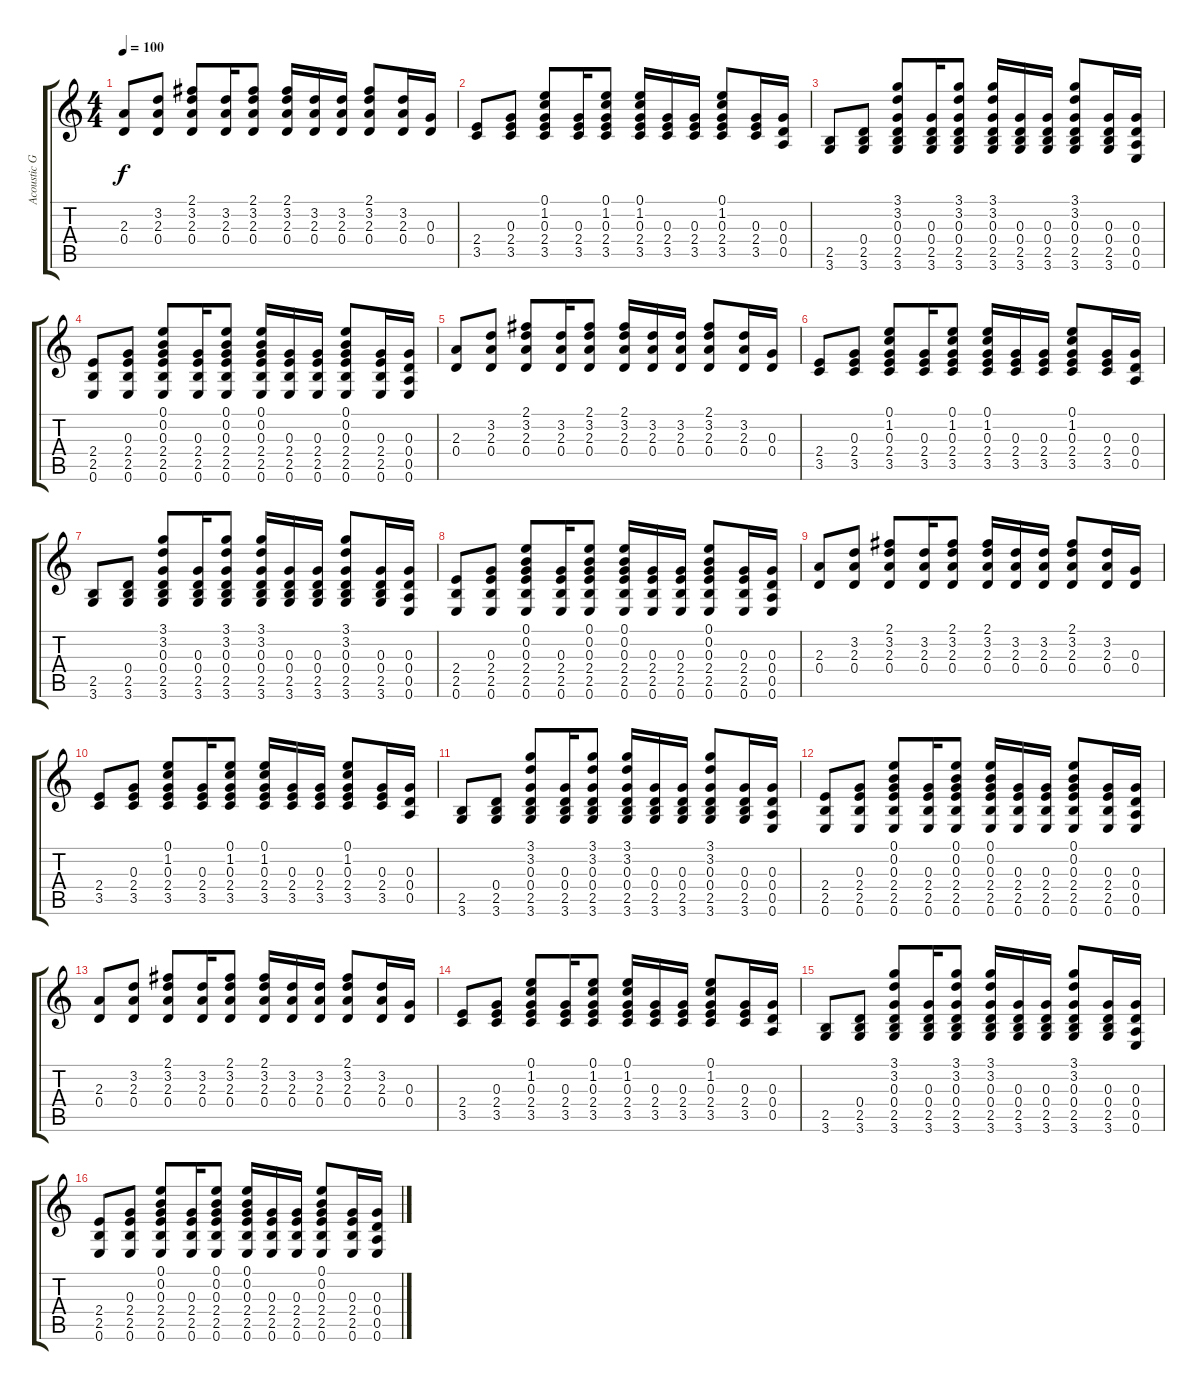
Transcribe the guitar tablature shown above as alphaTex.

\track ("Acoustic Guitar" "Acoustic G") {instrument acousticguitarsteel}
\staff {score tabs}
\tuning (E4 B3 G3 D3 A2 E2) {hide}
\ts (4 4)
\tempo 100
\clef g2
\ks c
(2.3 0.4).8{dy f} (3.2 2.3 0.4).8 (2.1 3.2 2.3 0.4).8 (3.2 2.3 0.4).16 (2.1 3.2 2.3 0.4).8 (2.1 3.2 2.3 0.4).16 (3.2 2.3 0.4).16 (3.2 2.3 0.4).16 (2.1 3.2 2.3 0.4).8 (3.2 2.3 0.4).16 (0.3 0.4).16 |
(2.4 3.5).8 (0.3 2.4 3.5).8 (0.1 1.2 0.3 2.4 3.5).8 (0.3 2.4 3.5).16 (0.1 1.2 0.3 2.4 3.5).8 (0.1 1.2 0.3 2.4 3.5).16 (0.3 2.4 3.5).16 (0.3 2.4 3.5).16 (0.1 1.2 0.3 2.4 3.5).8 (0.3 2.4 3.5).16 (0.3 0.4 0.5).16 |
(2.5 3.6).8 (0.4 2.5 3.6).8 (3.1 3.2 0.3 0.4 2.5 3.6).8 (0.3 0.4 2.5 3.6).16 (3.1 3.2 0.3 0.4 2.5 3.6).8 (3.1 3.2 0.3 0.4 2.5 3.6).16 (0.3 0.4 2.5 3.6).16 (0.3 0.4 2.5 3.6).16 (3.1 3.2 0.3 0.4 2.5 3.6).8 (0.3 0.4 2.5 3.6).16 (0.3 0.4 0.5 0.6).16 |
(2.4 2.5 0.6).8 (0.3 2.4 2.5 0.6).8 (0.1 0.2 0.3 2.4 2.5 0.6).8 (0.3 2.4 2.5 0.6).16 (0.1 0.2 0.3 2.4 2.5 0.6).8 (0.1 0.2 0.3 2.4 2.5 0.6).16 (0.3 2.4 2.5 0.6).16 (0.3 2.4 2.5 0.6).16 (0.1 0.2 0.3 2.4 2.5 0.6).8 (0.3 2.4 2.5 0.6).16 (0.3 0.4 0.5 0.6).16 |
(2.3 0.4).8 (3.2 2.3 0.4).8 (2.1 3.2 2.3 0.4).8 (3.2 2.3 0.4).16 (2.1 3.2 2.3 0.4).8 (2.1 3.2 2.3 0.4).16 (3.2 2.3 0.4).16 (3.2 2.3 0.4).16 (2.1 3.2 2.3 0.4).8 (3.2 2.3 0.4).16 (0.3 0.4).16 |
(2.4 3.5).8 (0.3 2.4 3.5).8 (0.1 1.2 0.3 2.4 3.5).8 (0.3 2.4 3.5).16 (0.1 1.2 0.3 2.4 3.5).8 (0.1 1.2 0.3 2.4 3.5).16 (0.3 2.4 3.5).16 (0.3 2.4 3.5).16 (0.1 1.2 0.3 2.4 3.5).8 (0.3 2.4 3.5).16 (0.3 0.4 0.5).16 |
(2.5 3.6).8 (0.4 2.5 3.6).8 (3.1 3.2 0.3 0.4 2.5 3.6).8 (0.3 0.4 2.5 3.6).16 (3.1 3.2 0.3 0.4 2.5 3.6).8 (3.1 3.2 0.3 0.4 2.5 3.6).16 (0.3 0.4 2.5 3.6).16 (0.3 0.4 2.5 3.6).16 (3.1 3.2 0.3 0.4 2.5 3.6).8 (0.3 0.4 2.5 3.6).16 (0.3 0.4 0.5 0.6).16 |
(2.4 2.5 0.6).8 (0.3 2.4 2.5 0.6).8 (0.1 0.2 0.3 2.4 2.5 0.6).8 (0.3 2.4 2.5 0.6).16 (0.1 0.2 0.3 2.4 2.5 0.6).8 (0.1 0.2 0.3 2.4 2.5 0.6).16 (0.3 2.4 2.5 0.6).16 (0.3 2.4 2.5 0.6).16 (0.1 0.2 0.3 2.4 2.5 0.6).8 (0.3 2.4 2.5 0.6).16 (0.3 0.4 0.5 0.6).16 |
(2.3 0.4).8 (3.2 2.3 0.4).8 (2.1 3.2 2.3 0.4).8 (3.2 2.3 0.4).16 (2.1 3.2 2.3 0.4).8 (2.1 3.2 2.3 0.4).16 (3.2 2.3 0.4).16 (3.2 2.3 0.4).16 (2.1 3.2 2.3 0.4).8 (3.2 2.3 0.4).16 (0.3 0.4).16 |
(2.4 3.5).8 (0.3 2.4 3.5).8 (0.1 1.2 0.3 2.4 3.5).8 (0.3 2.4 3.5).16 (0.1 1.2 0.3 2.4 3.5).8 (0.1 1.2 0.3 2.4 3.5).16 (0.3 2.4 3.5).16 (0.3 2.4 3.5).16 (0.1 1.2 0.3 2.4 3.5).8 (0.3 2.4 3.5).16 (0.3 0.4 0.5).16 |
(2.5 3.6).8 (0.4 2.5 3.6).8 (3.1 3.2 0.3 0.4 2.5 3.6).8 (0.3 0.4 2.5 3.6).16 (3.1 3.2 0.3 0.4 2.5 3.6).8 (3.1 3.2 0.3 0.4 2.5 3.6).16 (0.3 0.4 2.5 3.6).16 (0.3 0.4 2.5 3.6).16 (3.1 3.2 0.3 0.4 2.5 3.6).8 (0.3 0.4 2.5 3.6).16 (0.3 0.4 0.5 0.6).16 |
(2.4 2.5 0.6).8 (0.3 2.4 2.5 0.6).8 (0.1 0.2 0.3 2.4 2.5 0.6).8 (0.3 2.4 2.5 0.6).16 (0.1 0.2 0.3 2.4 2.5 0.6).8 (0.1 0.2 0.3 2.4 2.5 0.6).16 (0.3 2.4 2.5 0.6).16 (0.3 2.4 2.5 0.6).16 (0.1 0.2 0.3 2.4 2.5 0.6).8 (0.3 2.4 2.5 0.6).16 (0.3 0.4 0.5 0.6).16 |
(2.3 0.4).8 (3.2 2.3 0.4).8 (2.1 3.2 2.3 0.4).8 (3.2 2.3 0.4).16 (2.1 3.2 2.3 0.4).8 (2.1 3.2 2.3 0.4).16 (3.2 2.3 0.4).16 (3.2 2.3 0.4).16 (2.1 3.2 2.3 0.4).8 (3.2 2.3 0.4).16 (0.3 0.4).16 |
(2.4 3.5).8 (0.3 2.4 3.5).8 (0.1 1.2 0.3 2.4 3.5).8 (0.3 2.4 3.5).16 (0.1 1.2 0.3 2.4 3.5).8 (0.1 1.2 0.3 2.4 3.5).16 (0.3 2.4 3.5).16 (0.3 2.4 3.5).16 (0.1 1.2 0.3 2.4 3.5).8 (0.3 2.4 3.5).16 (0.3 0.4 0.5).16 |
(2.5 3.6).8 (0.4 2.5 3.6).8 (3.1 3.2 0.3 0.4 2.5 3.6).8 (0.3 0.4 2.5 3.6).16 (3.1 3.2 0.3 0.4 2.5 3.6).8 (3.1 3.2 0.3 0.4 2.5 3.6).16 (0.3 0.4 2.5 3.6).16 (0.3 0.4 2.5 3.6).16 (3.1 3.2 0.3 0.4 2.5 3.6).8 (0.3 0.4 2.5 3.6).16 (0.3 0.4 0.5 0.6).16 |
(2.4 2.5 0.6).8 (0.3 2.4 2.5 0.6).8 (0.1 0.2 0.3 2.4 2.5 0.6).8 (0.3 2.4 2.5 0.6).16 (0.1 0.2 0.3 2.4 2.5 0.6).8 (0.1 0.2 0.3 2.4 2.5 0.6).16 (0.3 2.4 2.5 0.6).16 (0.3 2.4 2.5 0.6).16 (0.1 0.2 0.3 2.4 2.5 0.6).8 (0.3 2.4 2.5 0.6).16 (0.3 0.4 0.5 0.6).16
